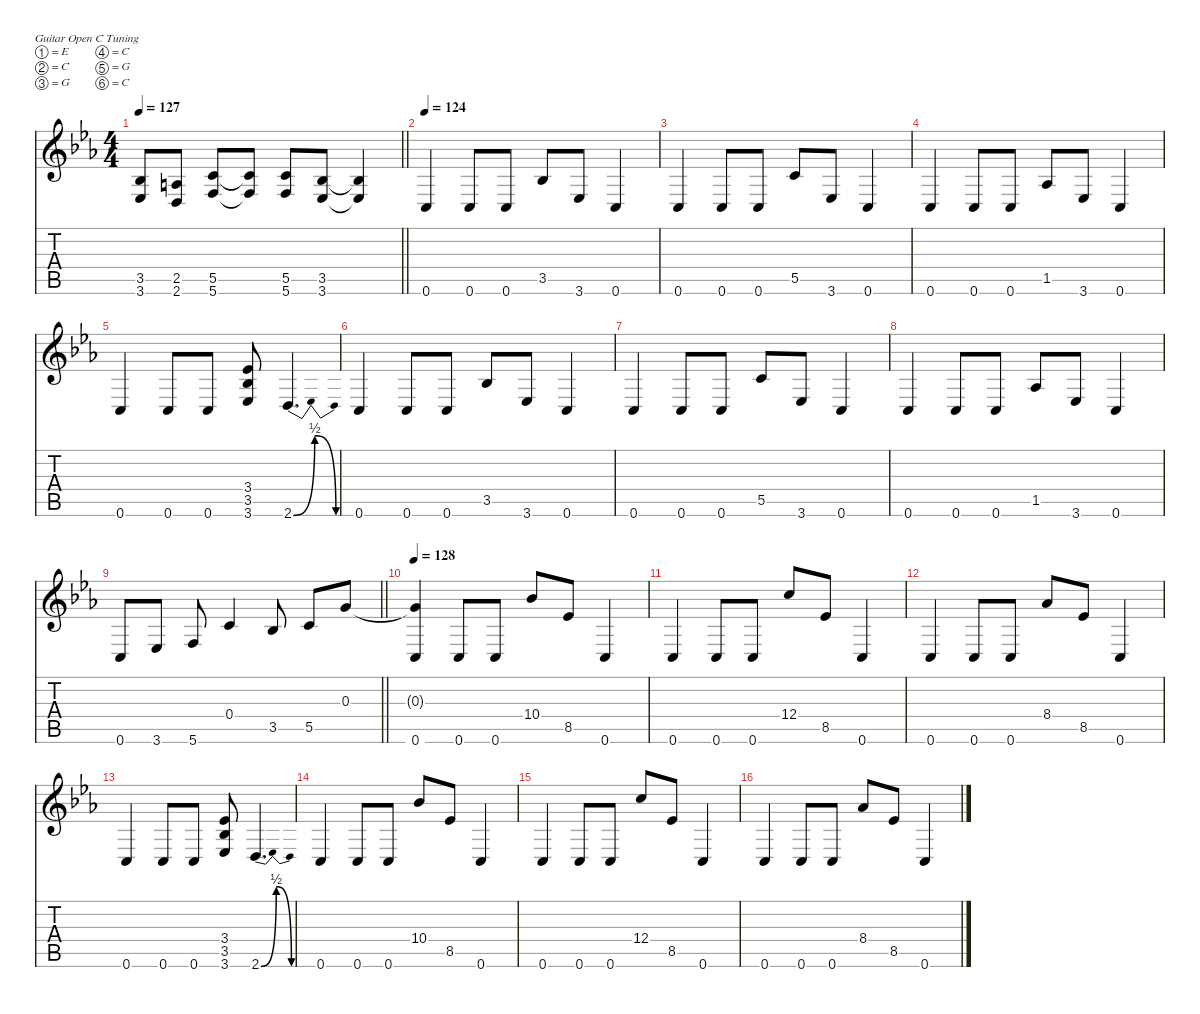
\defaultSystemsLayout 4
\hideDynamics
\bracketExtendMode nobrackets
\singleTrackTrackNamePolicy hidden
\multiTrackTrackNamePolicy hidden
\firstSystemTrackNameMode fullname
\firstSystemTrackNameOrientation horizontal
\otherSystemsTrackNameOrientation horizontal
\track ("Guitar 1" "dist.guit.") {instrument distortionguitar}
\staff {score tabs}
\tuning (E4 C4 G3 C3 G2 C2)
\ts (4 4)
\tempo 127
\clef g2
\barLineRight lightlight
\ks cminor
(3.5{t acc b} 3.6{t acc b}).8{dy f beam Up} (2.5{acc forcenatural} 2.6{acc forcenatural}).8{beam Up} (5.5{acc forcenatural} 5.6{acc forcenatural}).8{beam Up} (5.5{t acc forcenatural} 5.6{t acc forcenatural}).8{beam Up} (5.5{acc forcenatural} 5.6{acc forcenatural}).8{beam Up} (3.5{acc b} 3.6{acc b}).8{beam Up} (3.5{t acc b} 3.6{t acc b}).4{beam Up} |
\tempo 124
0.6{acc forcenatural}.4{beam Up} 0.6{acc forcenatural}.8{beam Up} 0.6{acc forcenatural}.8{beam Up} 3.5{acc b}.8{beam Up} 3.6{acc b}.8{beam Up} 0.6{acc forcenatural}.4{beam Up} |
0.6{acc forcenatural}.4{beam Up} 0.6{acc forcenatural}.8{beam Up} 0.6{acc forcenatural}.8{beam Up} 5.5{acc forcenatural}.8{beam Up} 3.6{acc b}.8{beam Up} 0.6{acc forcenatural}.4{beam Up} |
0.6{acc forcenatural}.4{beam Up} 0.6{acc forcenatural}.8{beam Up} 0.6{acc forcenatural}.8{beam Up} 1.5{acc b}.8{beam Up} 3.6{acc b}.8{beam Up} 0.6{acc forcenatural}.4{beam Up} |
0.6{acc forcenatural}.4{beam Up} 0.6{acc forcenatural}.8{beam Up} 0.6{acc forcenatural}.8{beam Up} (3.4{acc b} 3.5{acc b} 3.6{acc b}).8{beam Up} 2.6{be (bendrelease 0 0 15 2 30 2 45 0) acc forcenatural}.4{d beam Up} |
0.6{acc forcenatural}.4{beam Up} 0.6{acc forcenatural}.8{beam Up} 0.6{acc forcenatural}.8{beam Up} 3.5{acc b}.8{beam Up} 3.6{acc b}.8{beam Up} 0.6{acc forcenatural}.4{beam Up} |
0.6{acc forcenatural}.4{beam Up} 0.6{acc forcenatural}.8{beam Up} 0.6{acc forcenatural}.8{beam Up} 5.5{acc forcenatural}.8{beam Up} 3.6{acc b}.8{beam Up} 0.6{acc forcenatural}.4{beam Up} |
0.6{acc forcenatural}.4{beam Up} 0.6{acc forcenatural}.8{beam Up} 0.6{acc forcenatural}.8{beam Up} 1.5{acc b}.8{beam Up} 3.6{acc b}.8{beam Up} 0.6{acc forcenatural}.4{beam Up} |
\barLineRight lightlight
0.6{acc forcenatural}.8{beam Up} 3.6{acc b}.8{beam Up} 5.6{acc forcenatural}.8{beam Up} 0.4{acc forcenatural}.4{beam Up} 3.5{acc b}.8{beam Up} 5.5{acc forcenatural}.8{beam Up} 0.3{acc forcenatural}.8{beam Up} |
\tempo 128
(0.3{t acc forcenatural} 0.6{acc forcenatural}).4{beam Up} 0.6{acc forcenatural}.8{beam Up} 0.6{acc forcenatural}.8{beam Up} 10.4{acc b}.8{beam Up} 8.5{acc b}.8{beam Up} 0.6{acc forcenatural}.4{beam Up} |
0.6{acc forcenatural}.4{beam Up} 0.6{acc forcenatural}.8{beam Up} 0.6{acc forcenatural}.8{beam Up} 12.4{acc forcenatural}.8{beam Up} 8.5{acc b}.8{beam Up} 0.6{acc forcenatural}.4{beam Up} |
0.6{acc forcenatural}.4{beam Up} 0.6{acc forcenatural}.8{beam Up} 0.6{acc forcenatural}.8{beam Up} 8.4{acc b}.8{beam Up} 8.5{acc b}.8{beam Up} 0.6{acc forcenatural}.4{beam Up} |
0.6{acc forcenatural}.4{beam Up} 0.6{acc forcenatural}.8{beam Up} 0.6{acc forcenatural}.8{beam Up} (3.4{acc b} 3.5{acc b} 3.6{acc b}).8{beam Up} 2.6{be (bendrelease 0 0 15 2 30 2 45 0) acc forcenatural}.4{d beam Up} |
0.6{acc forcenatural}.4{beam Up} 0.6{acc forcenatural}.8{beam Up} 0.6{acc forcenatural}.8{beam Up} 10.4{acc b}.8{beam Up} 8.5{acc b}.8{beam Up} 0.6{acc forcenatural}.4{beam Up} |
0.6{acc forcenatural}.4{beam Up} 0.6{acc forcenatural}.8{beam Up} 0.6{acc forcenatural}.8{beam Up} 12.4{acc forcenatural}.8{beam Up} 8.5{acc b}.8{beam Up} 0.6{acc forcenatural}.4{beam Up} |
0.6{acc forcenatural}.4{beam Up} 0.6{acc forcenatural}.8{beam Up} 0.6{acc forcenatural}.8{beam Up} 8.4{acc b}.8{beam Up} 8.5{acc b}.8{beam Up} 0.6{acc forcenatural}.4{beam Up}
